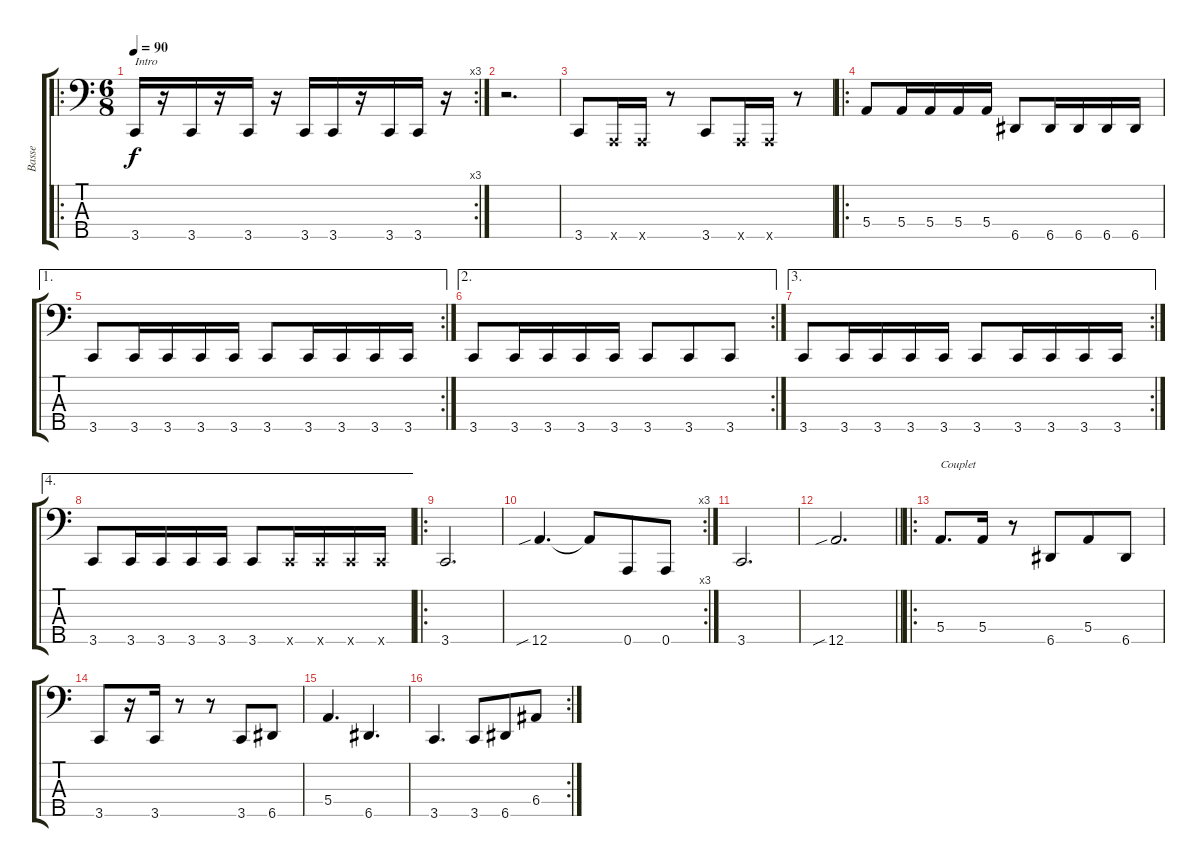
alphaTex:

\track ("Basse" "Basse") {instrument electricbassfinger}
\staff {score tabs}
\tuning (G2 D2 A1 E1 A0) {hide}
\ro
\rc 3
\ts (6 8)
\tempo 90
\clef f4
\ks c
3.5.16{txt "Intro" dy f instrument electricbassfinger} r.16 3.5.16 r.16 3.5.16 r.16 3.5.16 3.5.16 r.16 3.5.16 3.5.16 r.16 |
r.2{d} |
3.5.8 0.5{x}.16 0.5{x}.16 r.8 3.5.8 0.5{x}.16 0.5{x}.16 r.8 |
\ro
5.4.8 5.4.16 5.4.16 5.4.16 5.4.16 6.5.8 6.5.16 6.5.16 6.5.16 6.5.16 |
\ae 1
\rc 2
3.5.8 3.5.16 3.5.16 3.5.16 3.5.16 3.5.8 3.5.16 3.5.16 3.5.16 3.5.16 |
\ae 2
\rc 2
3.5.8 3.5.16 3.5.16 3.5.16 3.5.16 3.5.8 3.5.8 3.5.8 |
\ae 3
\rc 2
3.5.8 3.5.16 3.5.16 3.5.16 3.5.16 3.5.8 3.5.16 3.5.16 3.5.16 3.5.16 |
\ae 4
3.5.8 3.5.16 3.5.16 3.5.16 3.5.16 3.5.8 3.5{x}.16 3.5{x}.16 3.5{x}.16 3.5{x}.16 |
\ro
3.5.2{d} |
\rc 3
12.5{sib}.4{d} 12.5{t}.8 0.5.8 0.5.8 |
3.5.2{d} |
\barLineRight lightlight
12.5{sib}.2{d} |
\ro
5.4.8{d txt "Couplet"} 5.4.16 r.8 6.5.8 5.4.8 6.5.8 |
3.5.8 r.16 3.5.16 r.8 r.8 3.5.8 6.5.8 |
5.4.4{d} 6.5.4{d} |
\rc 2
3.5.4{d} 3.5.8 6.5.8 6.4.8
